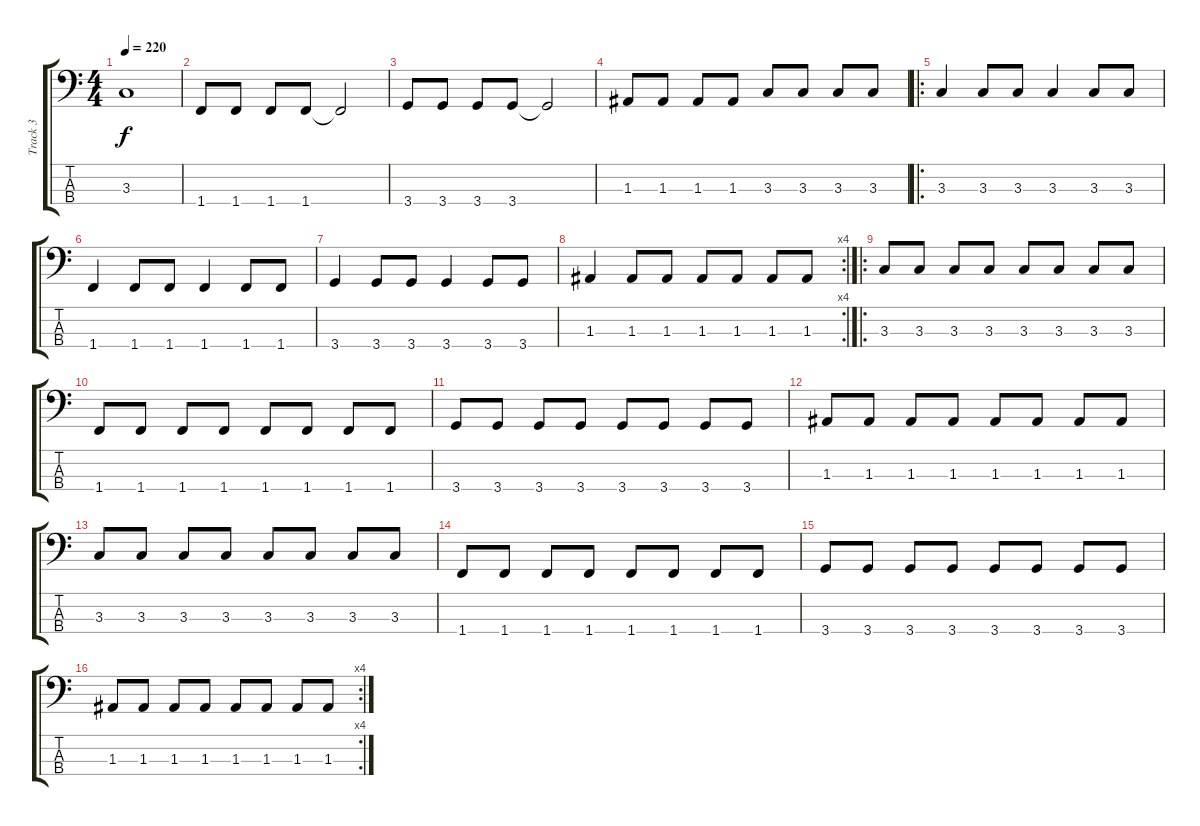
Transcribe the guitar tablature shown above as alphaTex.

\track ("Track 3" "Track 3") {instrument electricbassfinger}
\staff {score tabs}
\tuning (G2 D2 A1 E1) {hide}
\ts (4 4)
\tempo 220
\clef f4
\ks c
3.3.1{dy f} |
1.4.8 1.4.8 1.4.8 1.4.8 1.4{t}.2 |
3.4.8 3.4.8 3.4.8 3.4.8 3.4{t}.2 |
1.3.8 1.3.8 1.3.8 1.3.8 3.3.8 3.3.8 3.3.8 3.3.8 |
\ro
3.3.4 3.3.8 3.3.8 3.3.4 3.3.8 3.3.8 |
1.4.4 1.4.8 1.4.8 1.4.4 1.4.8 1.4.8 |
3.4.4 3.4.8 3.4.8 3.4.4 3.4.8 3.4.8 |
\rc 4
1.3.4 1.3.8 1.3.8 1.3.8 1.3.8 1.3.8 1.3.8 |
\ro
3.3.8 3.3.8 3.3.8 3.3.8 3.3.8 3.3.8 3.3.8 3.3.8 |
1.4.8 1.4.8 1.4.8 1.4.8 1.4.8 1.4.8 1.4.8 1.4.8 |
3.4.8 3.4.8 3.4.8 3.4.8 3.4.8 3.4.8 3.4.8 3.4.8 |
1.3.8 1.3.8 1.3.8 1.3.8 1.3.8 1.3.8 1.3.8 1.3.8 |
3.3.8 3.3.8 3.3.8 3.3.8 3.3.8 3.3.8 3.3.8 3.3.8 |
1.4.8 1.4.8 1.4.8 1.4.8 1.4.8 1.4.8 1.4.8 1.4.8 |
3.4.8 3.4.8 3.4.8 3.4.8 3.4.8 3.4.8 3.4.8 3.4.8 |
\rc 4
1.3.8 1.3.8 1.3.8 1.3.8 1.3.8 1.3.8 1.3.8 1.3.8
